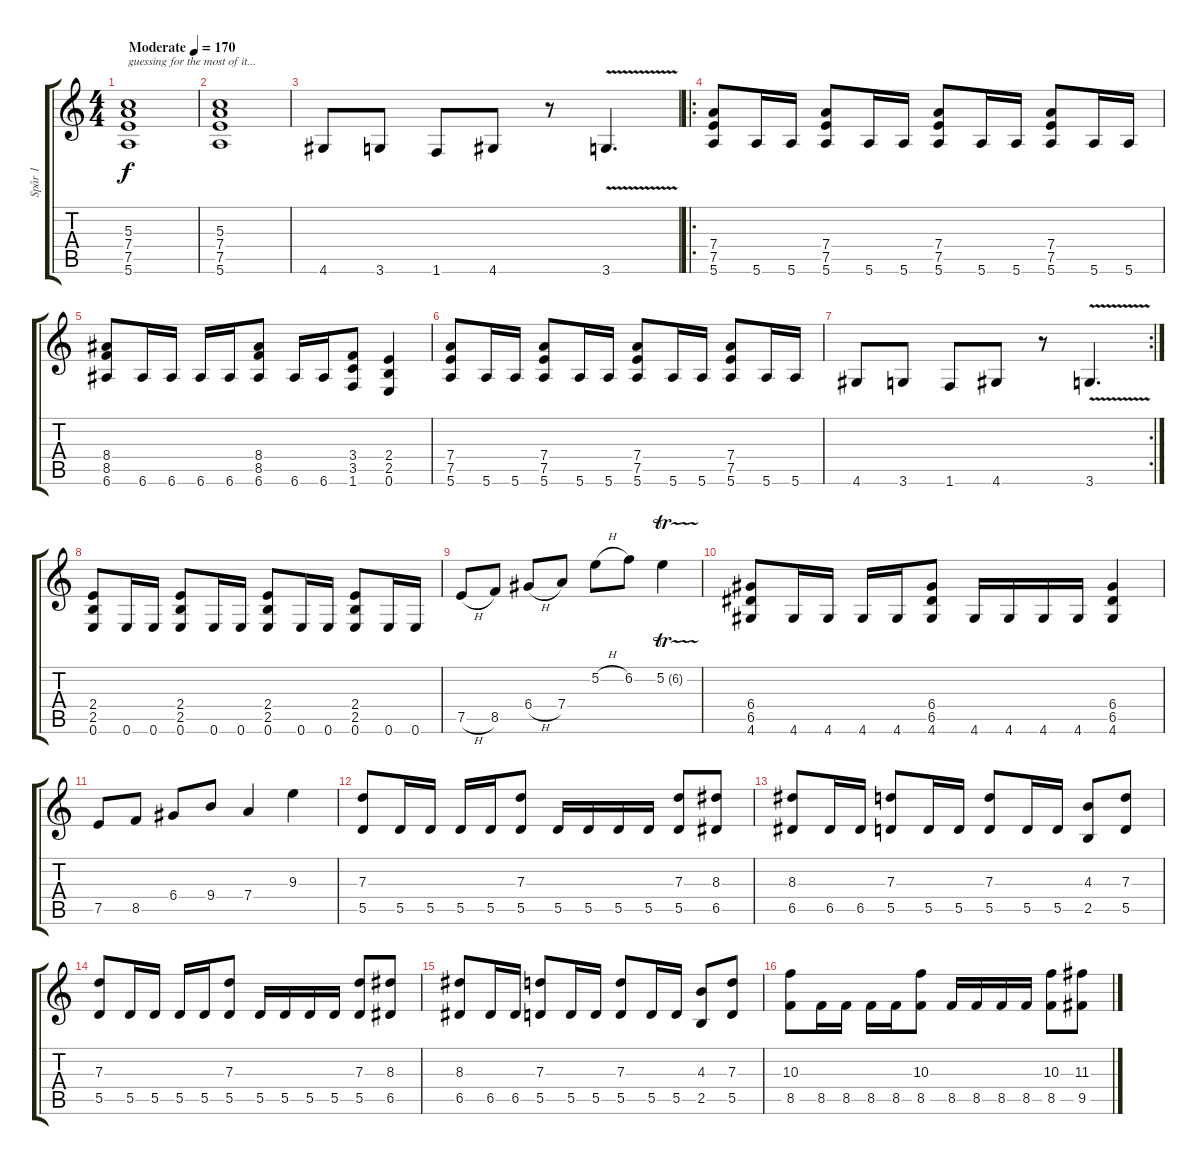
\track ("Spår 1" "Spår 1") {instrument distortionguitar}
\staff {score tabs}
\tuning (E4 B3 G3 D3 A2 E2) {hide}
\ts (4 4)
\tempo (170 "Moderate")
\clef g2
\ks c
(5.3 7.4 7.5 5.6).1{txt "guessing for the most of it... " dy f instrument distortionguitar} |
(5.3 7.4 7.5 5.6).1 |
4.6.8 3.6.8 1.6.8 4.6.8 r.8 3.6{v}.4{d} |
\ro
(7.4 7.5 5.6).8 5.6.16 5.6.16 (7.4 7.5 5.6).8 5.6.16 5.6.16 (7.4 7.5 5.6).8 5.6.16 5.6.16 (7.4 7.5 5.6).8 5.6.16 5.6.16 |
(8.4 8.5 6.6).8 6.6.16 6.6.16 6.6.16 6.6.16 (8.4 8.5 6.6).8 6.6.16 6.6.16 (3.4 3.5 1.6).8 (2.4 2.5 0.6).4 |
(7.4 7.5 5.6).8 5.6.16 5.6.16 (7.4 7.5 5.6).8 5.6.16 5.6.16 (7.4 7.5 5.6).8 5.6.16 5.6.16 (7.4 7.5 5.6).8 5.6.16 5.6.16 |
\rc 2
4.6.8 3.6.8 1.6.8 4.6.8 r.8 3.6{v}.4{d} |
(2.4 2.5 0.6).8 0.6.16 0.6.16 (2.4 2.5 0.6).8 0.6.16 0.6.16 (2.4 2.5 0.6).8 0.6.16 0.6.16 (2.4 2.5 0.6).8 0.6.16 0.6.16 |
7.5{h}.8 8.5.8 6.4{h}.8 7.4.8 5.2{h}.8 6.2.8 5.2{tr (6 32)}.4 |
(6.4 6.5 4.6).8 4.6.16 4.6.16 4.6.16 4.6.16 (6.4 6.5 4.6).8 4.6.16 4.6.16 4.6.16 4.6.16 (6.4 6.5 4.6).4 |
7.5.8 8.5.8 6.4.8 9.4.8 7.4.4 9.3.4 |
(7.3 5.5).8 5.5.16 5.5.16 5.5.16 5.5.16 (7.3 5.5).8 5.5.16 5.5.16 5.5.16 5.5.16 (7.3 5.5).8 (8.3 6.5).8 |
(8.3 6.5).8 6.5.16 6.5.16 (7.3 5.5).8 5.5.16 5.5.16 (7.3 5.5).8 5.5.16 5.5.16 (4.3 2.5).8 (7.3 5.5).8 |
(7.3 5.5).8 5.5.16 5.5.16 5.5.16 5.5.16 (7.3 5.5).8 5.5.16 5.5.16 5.5.16 5.5.16 (7.3 5.5).8 (8.3 6.5).8 |
(8.3 6.5).8 6.5.16 6.5.16 (7.3 5.5).8 5.5.16 5.5.16 (7.3 5.5).8 5.5.16 5.5.16 (4.3 2.5).8 (7.3 5.5).8 |
(10.3 8.5).8 8.5.16 8.5.16 8.5.16 8.5.16 (10.3 8.5).8 8.5.16 8.5.16 8.5.16 8.5.16 (10.3 8.5).8 (11.3 9.5).8
